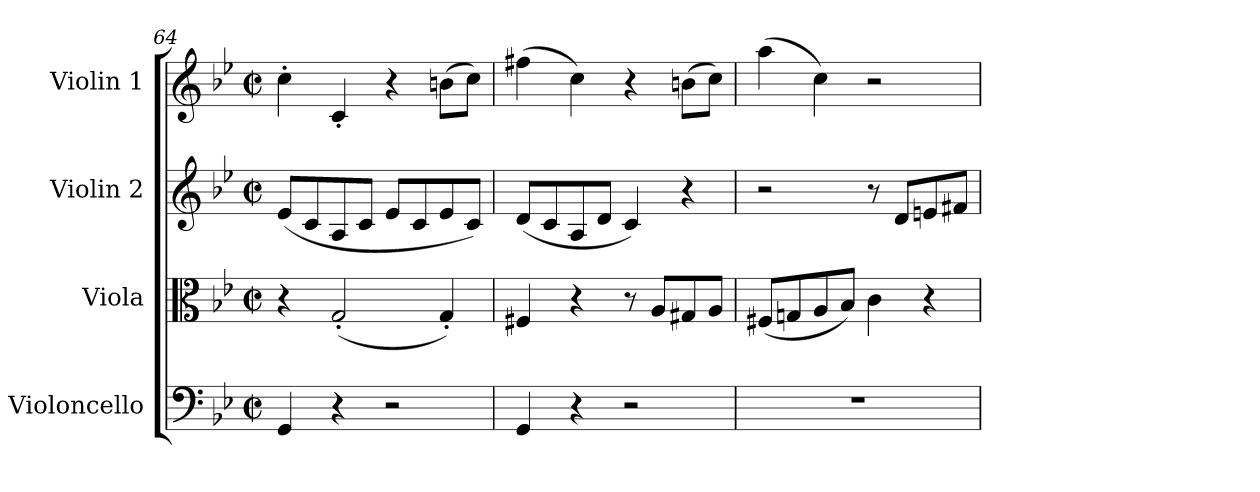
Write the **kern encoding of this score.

**kern	**kern	**kern	**kern
*part4	*part3	*part2	*part1
*staff4	*staff3	*staff2	*staff1
*I"Violoncello	*I"Viola	*I"Violin 2	*I"Violin 1
*I'Vc	*I'Vla	*I'Vln	*I'Vln
*clefF4	*clefC3	*clefG2	*clefG2
*k[b-e-]	*k[b-e-]	*k[b-e-]	*k[b-e-]
*M2/2	*M2/2	*M2/2	*M2/2
*met(c|)	*met(c|)	*met(c|)	*met(c|)
=64	=64	=64	=64
4GG/	4r	(<8e-/L	4cc'\
.	.	8c/	.
4r	(2G'/	8A/	4c'/
.	.	8c/J	.
2r	.	8e-/L	4r
.	.	8c/	.
.	4G'/)	8e-/	(8bn\L
.	.	8c/J)	8cc\J)
=65	=65	=65	=65
4GG/	4F#X/	(<8d/L	(4ff#X\
.	.	8c/	.
4r	4r	8A/	4cc\)
.	.	8d/J	.
2r	8r	4c/)	4r
.	8A/L	.	.
.	8G#X/	4r	(8bn\L
.	8A/J	.	8cc\J)
!!LO:LB:g=z
=66	=66	=66	=66
1r	(8F#X/L	2r	(4aa\
.	8Gn/	.	.
.	8A/	.	4cc\)
.	8B-/J)	.	.
.	4c\	8r	2r
.	.	8d/L	.
.	4r	8en/	.
.	.	8f#X/J	.
=	=	=	=
*-	*-	*-	*-
